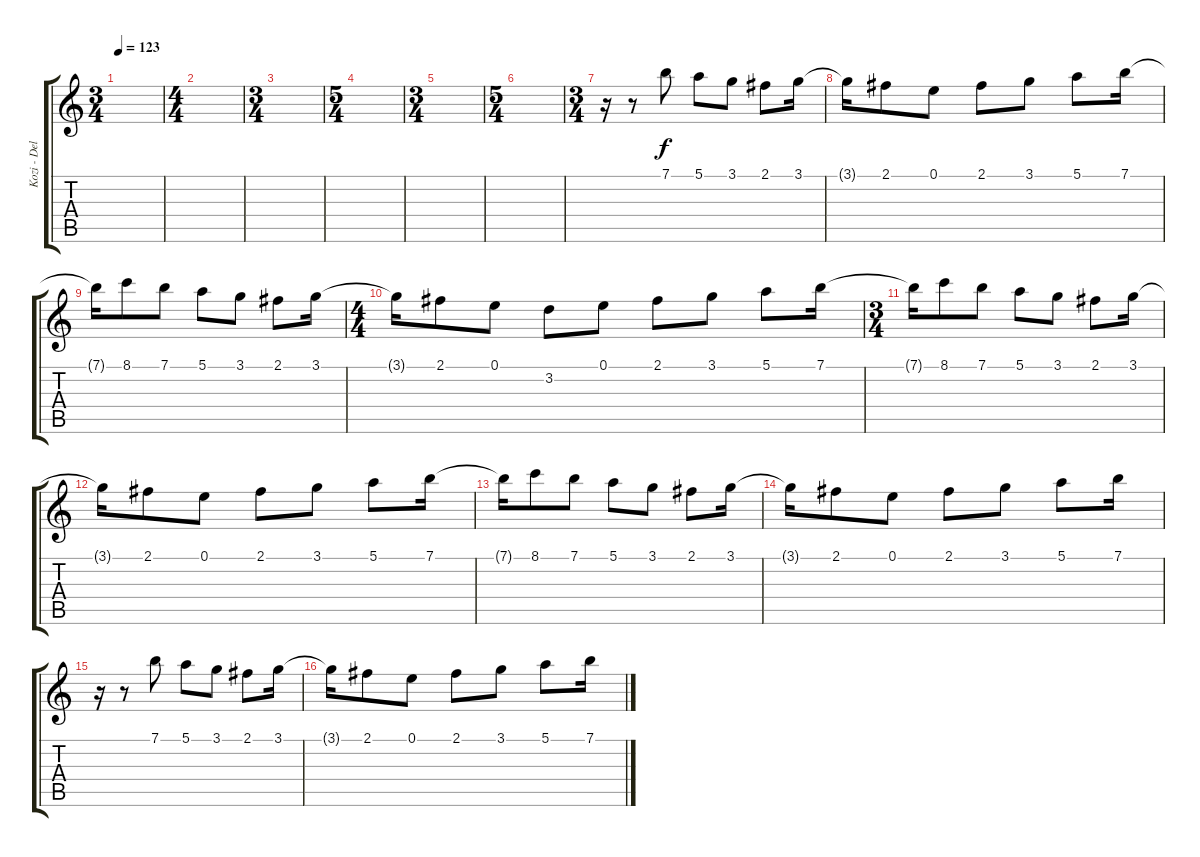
\track ("Kozi - Delay" "Kozi - Del") {instrument acousticguitarnylon}
\staff {score tabs}
\tuning (E4 B3 G3 D3 A2 E2) {hide}
\ts (3 4)
\tempo 123
\clef g2
\ks c
|
\ts (4 4)
|
\ts (3 4)
|
\ts (5 4)
|
\ts (3 4)
|
\ts (5 4)
|
\ts (3 4)
r.16 r.8 7.1.8 5.1.8 3.1.8 2.1.8 3.1.16 |
3.1{t}.16 2.1.8 0.1.8 2.1.8 3.1.8 5.1.8 7.1.16 |
7.1{t}.16 8.1.8 7.1.8 5.1.8 3.1.8 2.1.8 3.1.16 |
\ts (4 4)
3.1{t}.16 2.1.8 0.1.8 3.2.8 0.1.8 2.1.8 3.1.8 5.1.8 7.1.16 |
\ts (3 4)
7.1{t}.16 8.1.8 7.1.8 5.1.8 3.1.8 2.1.8 3.1.16 |
3.1{t}.16 2.1.8 0.1.8 2.1.8 3.1.8 5.1.8 7.1.16 |
7.1{t}.16 8.1.8 7.1.8 5.1.8 3.1.8 2.1.8 3.1.16 |
3.1{t}.16 2.1.8 0.1.8 2.1.8 3.1.8 5.1.8 7.1.16 |
r.16 r.8 7.1.8 5.1.8 3.1.8 2.1.8 3.1.16 |
3.1{t}.16 2.1.8 0.1.8 2.1.8 3.1.8 5.1.8 7.1.16
